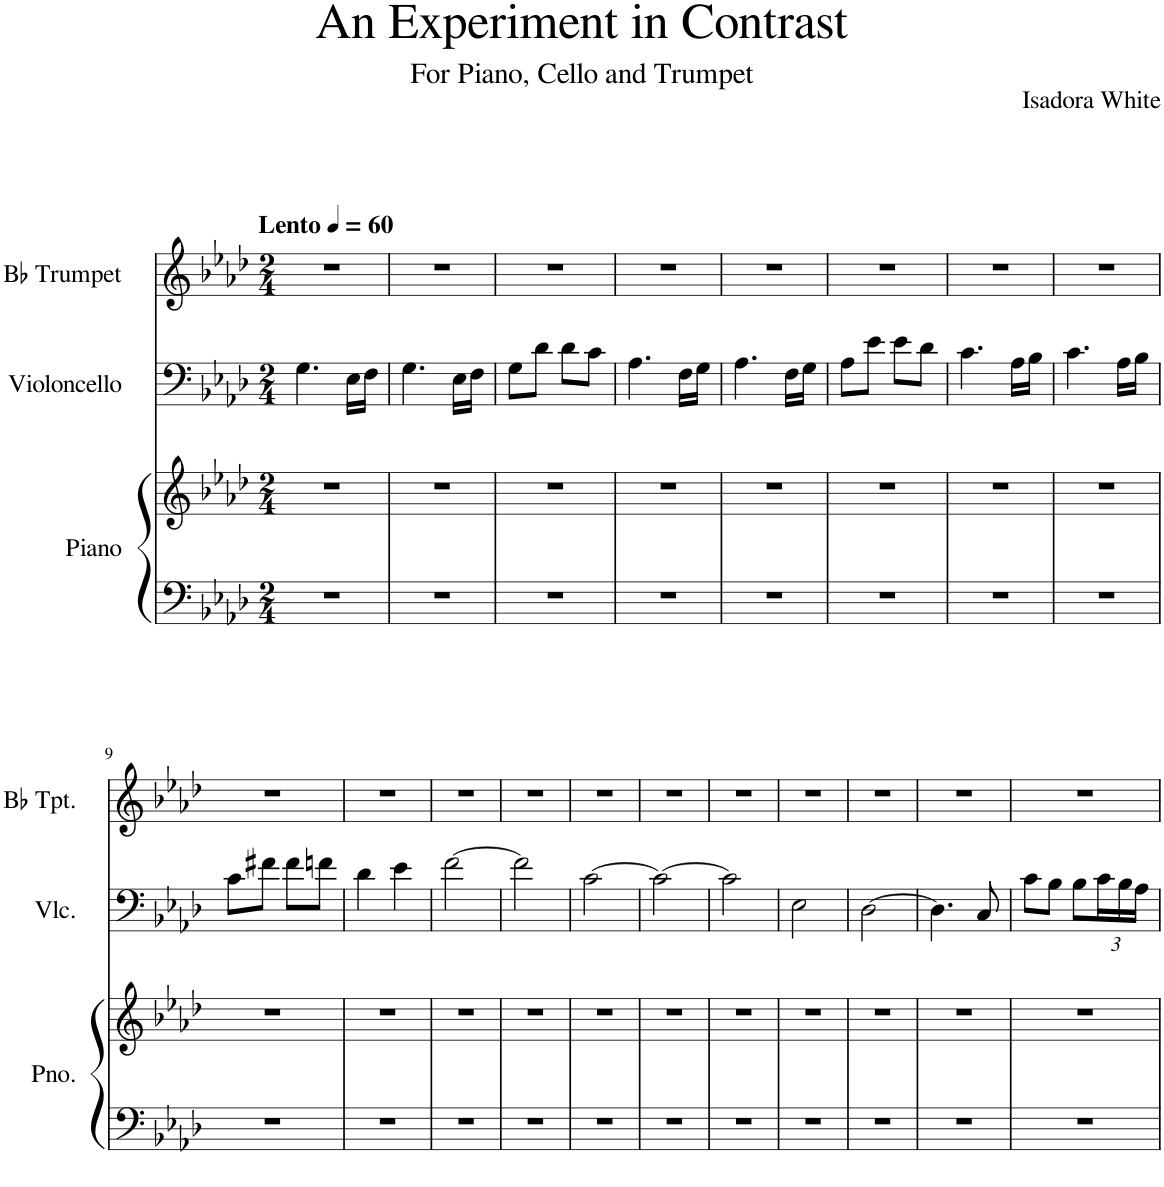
**kern	**kern	**kern	**kern
*part3	*part3	*part2	*part1
*staff4	*staff3	*staff2	*staff1
*I"Piano	*	*I"Violoncello	*I"Bb Trumpet
*I'Pno.	*	*I'Vlc.	*I'Bb Tpt.
*clefF4	*clefG2	*clefF4	*clefG2
*	*	*	*ITrd1c2
*k[b-e-a-d-]	*k[b-e-a-d-]	*k[b-e-a-d-]	*k[b-e-a-d-]
*M2/4	*M2/4	*M2/4	*M2/4
*MM60	*MM60	*MM60	*MM60
=1	=1	=1	=1
!	!	!	!LO:TX:a:B:t=Lento
2r	2r	4.G\	2r
.	.	16E-\LL	.
.	.	16F\JJ	.
=2	=2	=2	=2
2r	2r	4.G\	2r
.	.	16E-\LL	.
.	.	16F\JJ	.
=3	=3	=3	=3
2r	2r	8G\L	2r
.	.	8d-\J	.
.	.	8d-\L	.
.	.	8c\J	.
=4	=4	=4	=4
2r	2r	4.A-\	2r
.	.	16F\LL	.
.	.	16G\JJ	.
=5	=5	=5	=5
2r	2r	4.A-\	2r
.	.	16F\LL	.
.	.	16G\JJ	.
=6	=6	=6	=6
2r	2r	8A-\L	2r
.	.	8e-\J	.
.	.	8e-\L	.
.	.	8d-\J	.
=7	=7	=7	=7
2r	2r	4.c\	2r
.	.	16A-\LL	.
.	.	16B-\JJ	.
=8	=8	=8	=8
2r	2r	4.c\	2r
.	.	16A-\LL	.
.	.	16B-\JJ	.
!!LO:LB:g=z
=9	=9	=9	=9
2r	2r	8c\L	2r
.	.	8f#X\J	.
.	.	8f#\L	.
.	.	8fn\J	.
=10	=10	=10	=10
2r	2r	4d-\	2r
.	.	4e-\	.
=11	=11	=11	=11
2r	2r	[2f\	2r
=12	=12	=12	=12
2r	2r	2f\]	2r
=13	=13	=13	=13
2r	2r	[2c\	2r
=14	=14	=14	=14
2r	2r	2c\_	2r
=15	=15	=15	=15
2r	2r	2c\]	2r
=16	=16	=16	=16
2r	2r	2E-\	2r
=17	=17	=17	=17
2r	2r	[2D-\	2r
=18	=18	=18	=18
2r	2r	4.D-\]	2r
.	.	8C/	.
=19	=19	=19	=19
2r	2r	8c\L	2r
.	.	8B-\J	.
.	.	8B-\L	.
*	*	*Xbrackettup	*
.	.	24c\L	.
.	.	24B-\	.
.	.	24A-\JJ	.
=	=	=	=
*-	*-	*-	*-
